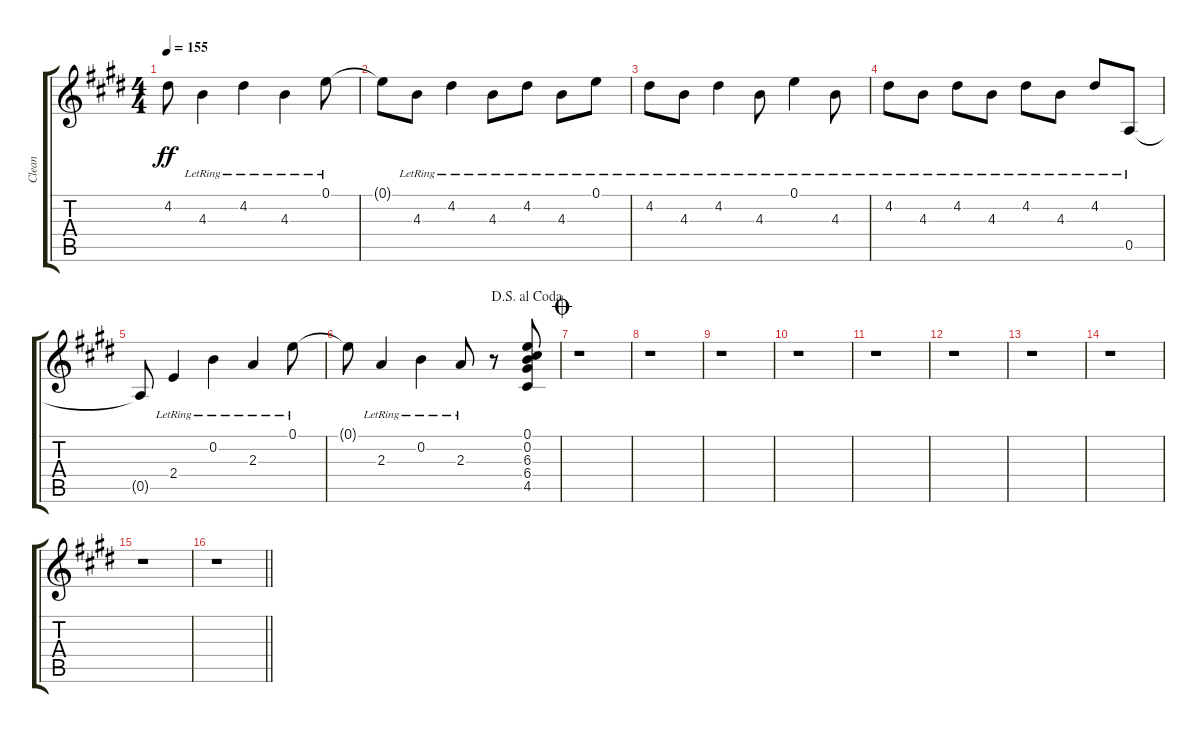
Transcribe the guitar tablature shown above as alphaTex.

\track ("Clean" "Clean") {instrument electricguitarclean}
\staff {score tabs}
\tuning (E4 B3 G3 D3 A2 E2) {hide}
\ts (4 4)
\tempo 155
\clef g2
\ks e
4.2{t}.8{dy ff} 4.3{lr}.4 4.2{lr}.4 4.3{lr}.4 0.1{lr}.8 |
0.1{t}.8 4.3{lr}.8 4.2{lr}.4 4.3{lr}.8 4.2{lr}.8 4.3{lr}.8 0.1{lr}.8 |
4.2{lr}.8 4.3{lr}.8 4.2{lr}.4 4.3{lr}.8 0.1{lr}.4 4.3{lr}.8 |
4.2{lr}.8 4.3{lr}.8 4.2{lr}.8 4.3{lr}.8 4.2{lr}.8 4.3{lr}.8 4.2{lr}.8 0.5{lr}.8 |
0.5{t}.8 2.4{lr}.4 0.2{lr}.4 2.3{lr}.4 0.1{lr}.8 |
\jump dalsegnoalcoda
0.1{t}.8 2.3{lr}.4 0.2{lr}.4 2.3{lr}.8 r.8 (0.1 0.2 6.3 6.4 4.5).8 |
\jump coda
r.1 |
r.1 |
r.1 |
r.1 |
r.1 |
r.1 |
r.1 |
r.1 |
r.1 |
\barLineRight lightlight
r.1
